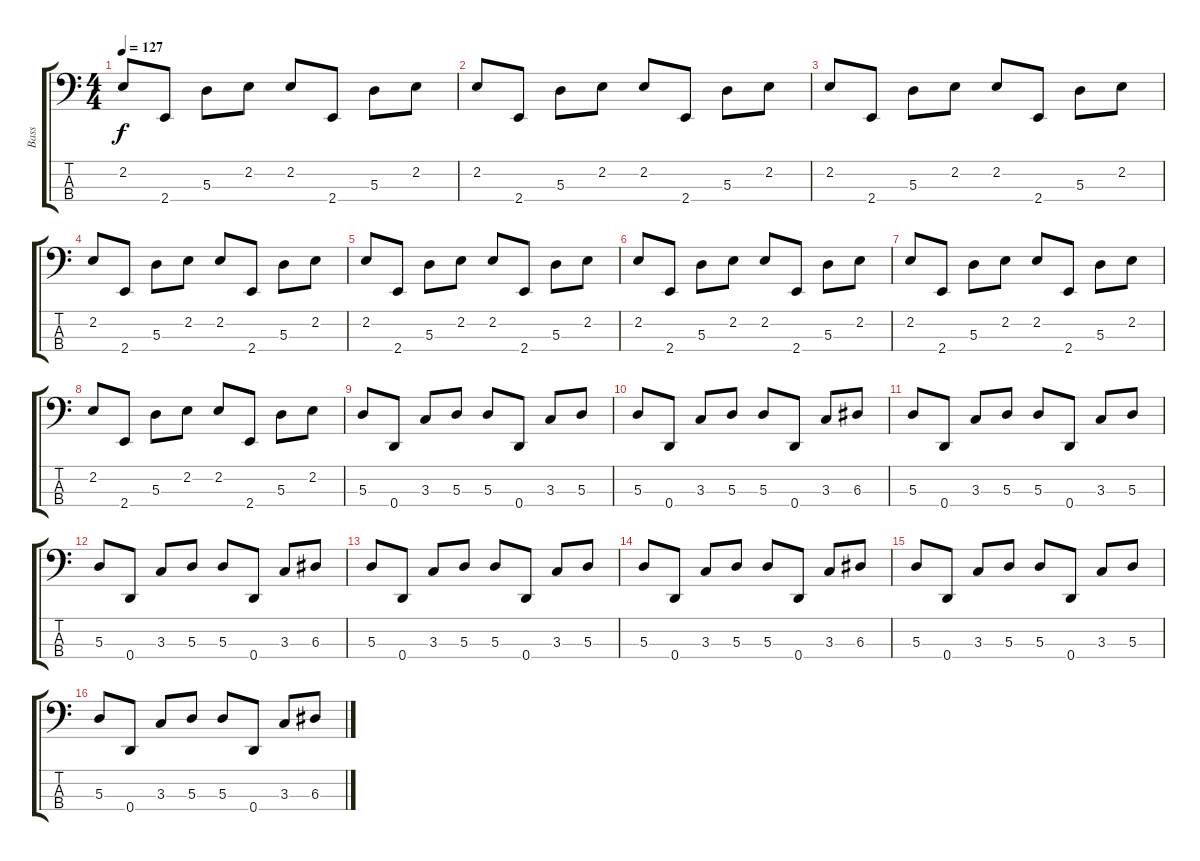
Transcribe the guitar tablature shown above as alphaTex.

\track ("Bass" "Bass") {instrument electricbassfinger}
\staff {score tabs}
\tuning (G2 D2 A1 D1) {hide}
\ts (4 4)
\tempo 127
\clef f4
\ks c
2.2.8{dy f} 2.4.8 5.3.8 2.2.8 2.2.8 2.4.8 5.3.8 2.2.8 |
2.2.8 2.4.8 5.3.8 2.2.8 2.2.8 2.4.8 5.3.8 2.2.8 |
2.2.8 2.4.8 5.3.8 2.2.8 2.2.8 2.4.8 5.3.8 2.2.8 |
2.2.8 2.4.8 5.3.8 2.2.8 2.2.8 2.4.8 5.3.8 2.2.8 |
2.2.8 2.4.8 5.3.8 2.2.8 2.2.8 2.4.8 5.3.8 2.2.8 |
2.2.8 2.4.8 5.3.8 2.2.8 2.2.8 2.4.8 5.3.8 2.2.8 |
2.2.8 2.4.8 5.3.8 2.2.8 2.2.8 2.4.8 5.3.8 2.2.8 |
2.2.8 2.4.8 5.3.8 2.2.8 2.2.8 2.4.8 5.3.8 2.2.8 |
5.3.8 0.4.8 3.3.8 5.3.8 5.3.8 0.4.8 3.3.8 5.3.8 |
5.3.8 0.4.8 3.3.8 5.3.8 5.3.8 0.4.8 3.3.8 6.3.8 |
5.3.8 0.4.8 3.3.8 5.3.8 5.3.8 0.4.8 3.3.8 5.3.8 |
5.3.8 0.4.8 3.3.8 5.3.8 5.3.8 0.4.8 3.3.8 6.3.8 |
5.3.8 0.4.8 3.3.8 5.3.8 5.3.8 0.4.8 3.3.8 5.3.8 |
5.3.8 0.4.8 3.3.8 5.3.8 5.3.8 0.4.8 3.3.8 6.3.8 |
5.3.8 0.4.8 3.3.8 5.3.8 5.3.8 0.4.8 3.3.8 5.3.8 |
5.3.8 0.4.8 3.3.8 5.3.8 5.3.8 0.4.8 3.3.8 6.3.8
